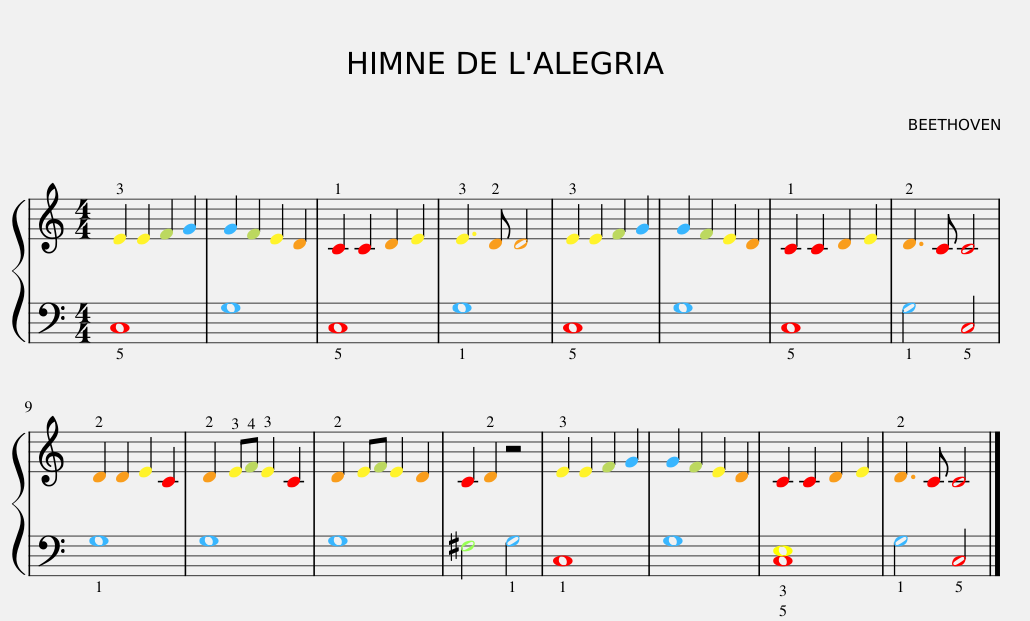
X:1
%%score { 1 | 2 }
L:1/8
M:4/4
I:linebreak $
K:C
V:1 treble
V:2 bass
V:1
 !3!E2 E2 F2 G2 | G2 F2 E2 D2 | !1!C2 C2 D2 E2 | !3!E3 !2!D D4 | !3!E2 E2 F2 G2 | %5
 G2 F2 E2 D2 | !1!C2 C2 D2 E2 | !2!D3 C C4 |$ !2!D2 D2 E2 C2 | !2!D2 !3!E!4!F !3!E2 C2 | %10
 !2!D2 EF E2 D2 | C2 !2!D2 z4 | !3!E2 E2 F2 G2 | G2 F2 E2 D2 | C2 C2 D2 E2 | %15
 !2!D3 C C4 |] %16
V:2
 !5!C,8 | G,8 | !5!C,8 | !1!G,8 | !5!C,8 | %5
 G,8 | !5!C,8 | !1!G,4 !5!C,4 |$ !1!G,8 | G,8 | %10
 G,8 | ^F,4 !1!G,4 | !1!C,8 | G,8 | !!!35![C,E,]8 | %15
 !1!G,4 !5!C,4 |] %16
